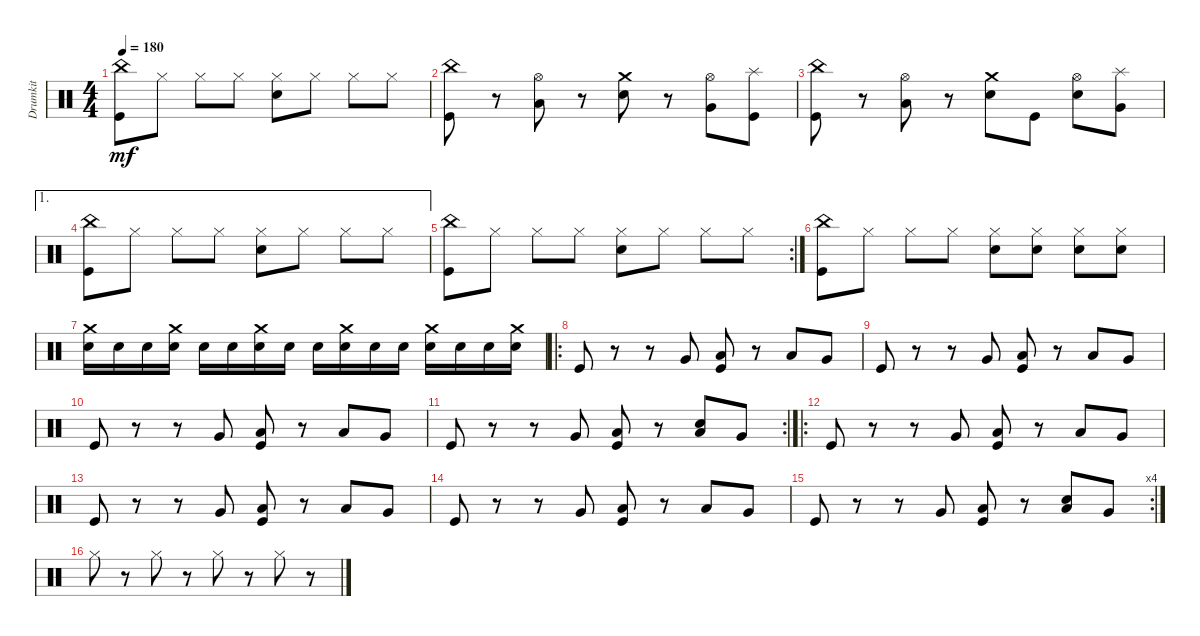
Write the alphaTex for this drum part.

\track ("Drumkit" "Drumkit") {instrument percussion}
\staff {score}
\articulation defaults
\ts (4 4)
\tempo 180
\clef neutral
\ks c
("Kick (hit)" "China (hit)").8{dy mf} "Hi-Hat (closed)".8 "Hi-Hat (closed)".8 "Hi-Hat (closed)".8 ("Snare (hit) 2" "Hi-Hat (closed)").8 "Hi-Hat (closed)".8 "Hi-Hat (closed)".8 "Hi-Hat (closed)".8 |
("Kick (hit)" "China (hit)").8 r.8 ("Hi-Hat (open)" "Low Tom (hit)").8 r.8 ("Snare (hit) 2" "Crash medium (hit)").8 r.8 ("Hi-Hat (open)" "Very Low Tom (hit)").8 ("Kick (hit)" "Splash (hit)").8 |
("Kick (hit)" "China (hit)").8 r.8 ("Hi-Hat (open)" "Low Tom (hit)").8 r.8 ("Snare (hit) 2" "Crash medium (hit)").8 "Kick (hit)".8 ("Snare (hit) 2" "Hi-Hat (open)").8 ("Splash (hit)" "Very Low Tom (hit)").8 |
\ae 1
("Kick (hit)" "China (hit)").8 "Hi-Hat (closed)".8 "Hi-Hat (closed)".8 "Hi-Hat (closed)".8 ("Snare (hit) 2" "Hi-Hat (closed)").8 "Hi-Hat (closed)".8 "Hi-Hat (closed)".8 "Hi-Hat (closed)".8 |
\rc 2
("Kick (hit)" "China (hit)").8 "Hi-Hat (closed)".8 "Hi-Hat (closed)".8 "Hi-Hat (closed)".8 ("Snare (hit) 2" "Hi-Hat (closed)").8 "Hi-Hat (closed)".8 "Hi-Hat (closed)".8 "Hi-Hat (closed)".8 |
("Kick (hit)" "China (hit)").8 "Hi-Hat (closed)".8 "Hi-Hat (closed)".8 "Hi-Hat (closed)".8 ("Snare (hit) 2" "Hi-Hat (closed)").8 ("Hi-Hat (closed)" "Snare (hit) 2").8 ("Hi-Hat (closed)" "Snare (hit) 2").8 ("Hi-Hat (closed)" "Snare (hit) 2").8 |
("Snare (hit) 2" "Crash medium (hit)").16 "Snare (hit) 2".16 "Snare (hit) 2".16 ("Snare (hit) 2" "Crash medium (hit)").16 "Snare (hit) 2".16 "Snare (hit) 2".16 ("Snare (hit) 2" "Crash medium (hit)").16 "Snare (hit) 2".16 "Snare (hit) 2".16 ("Snare (hit) 2" "Crash medium (hit)").16 "Snare (hit) 2".16 "Snare (hit) 2".16 ("Snare (hit) 2" "Crash medium (hit)").16 "Snare (hit) 2".16 "Snare (hit) 2".16 ("Snare (hit) 2" "Crash medium (hit)").16 |
\ro "Kick (hit)".8
r.8 r.8 "Very Low Tom (hit)".8 ("Kick (hit)" "Low Floor Tom (hit)").8 r.8 "Low Tom (hit)".8 "Very Low Tom (hit)".8 |
"Kick (hit)".8 r.8 r.8 "Very Low Tom (hit)".8 ("Kick (hit)" "Low Floor Tom (hit)").8 r.8 "Low Tom (hit)".8 "Very Low Tom (hit)".8 |
"Kick (hit)".8 r.8 r.8 "Very Low Tom (hit)".8 ("Kick (hit)" "Low Floor Tom (hit)").8 r.8 "Low Tom (hit)".8 "Very Low Tom (hit)".8 |
\rc 2 "Kick (hit)".8
r.8 r.8 "Very Low Tom (hit)".8 ("Kick (hit)" "Low Floor Tom (hit)").8 r.8 ("Low Tom (hit)" "Snare (hit) 2").8 "Very Low Tom (hit)".8 |
\ro "Kick (hit)".8
r.8 r.8 "Very Low Tom (hit)".8 ("Kick (hit)" "Low Floor Tom (hit)").8 r.8 "Low Tom (hit)".8 "Very Low Tom (hit)".8 |
"Kick (hit)".8 r.8 r.8 "Very Low Tom (hit)".8 ("Kick (hit)" "Low Floor Tom (hit)").8 r.8 "Low Tom (hit)".8 "Very Low Tom (hit)".8 |
"Kick (hit)".8 r.8 r.8 "Very Low Tom (hit)".8 ("Kick (hit)" "Low Floor Tom (hit)").8 r.8 "Low Tom (hit)".8 "Very Low Tom (hit)".8 |
\rc 4 "Kick (hit)".8
r.8 r.8 "Very Low Tom (hit)".8 ("Kick (hit)" "Low Floor Tom (hit)").8 r.8 ("Low Tom (hit)" "Snare (hit) 2").8 "Very Low Tom (hit)".8 |
"Hi-Hat (closed)".8 r.8 "Hi-Hat (closed)".8 r.8 "Hi-Hat (closed)".8 r.8 "Hi-Hat (closed)".8 r.8
